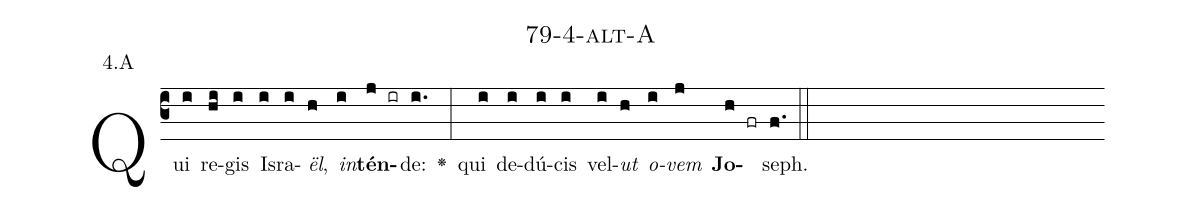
name: 79-4-alt-A;
annotation: 4.A;
%%
(c3)Qui(i) re(hi)gis(i) Is(i)ra(i)<i>ël</i>,(h) <i>in</i>(i)<b>tén</b>(j ir)de:(i.) <v>\greheightstar</v>(:) qui(i) de(i)dú(i)cis(i) vel(i)<i>ut</i>(h) <i>o</i>(i)<i>vem</i>(j) <b>Jo</b>(h fr)seph.(f.) (::)


%E(i) u(h) o(i) u(j) a(h) e.(f.) (::)
